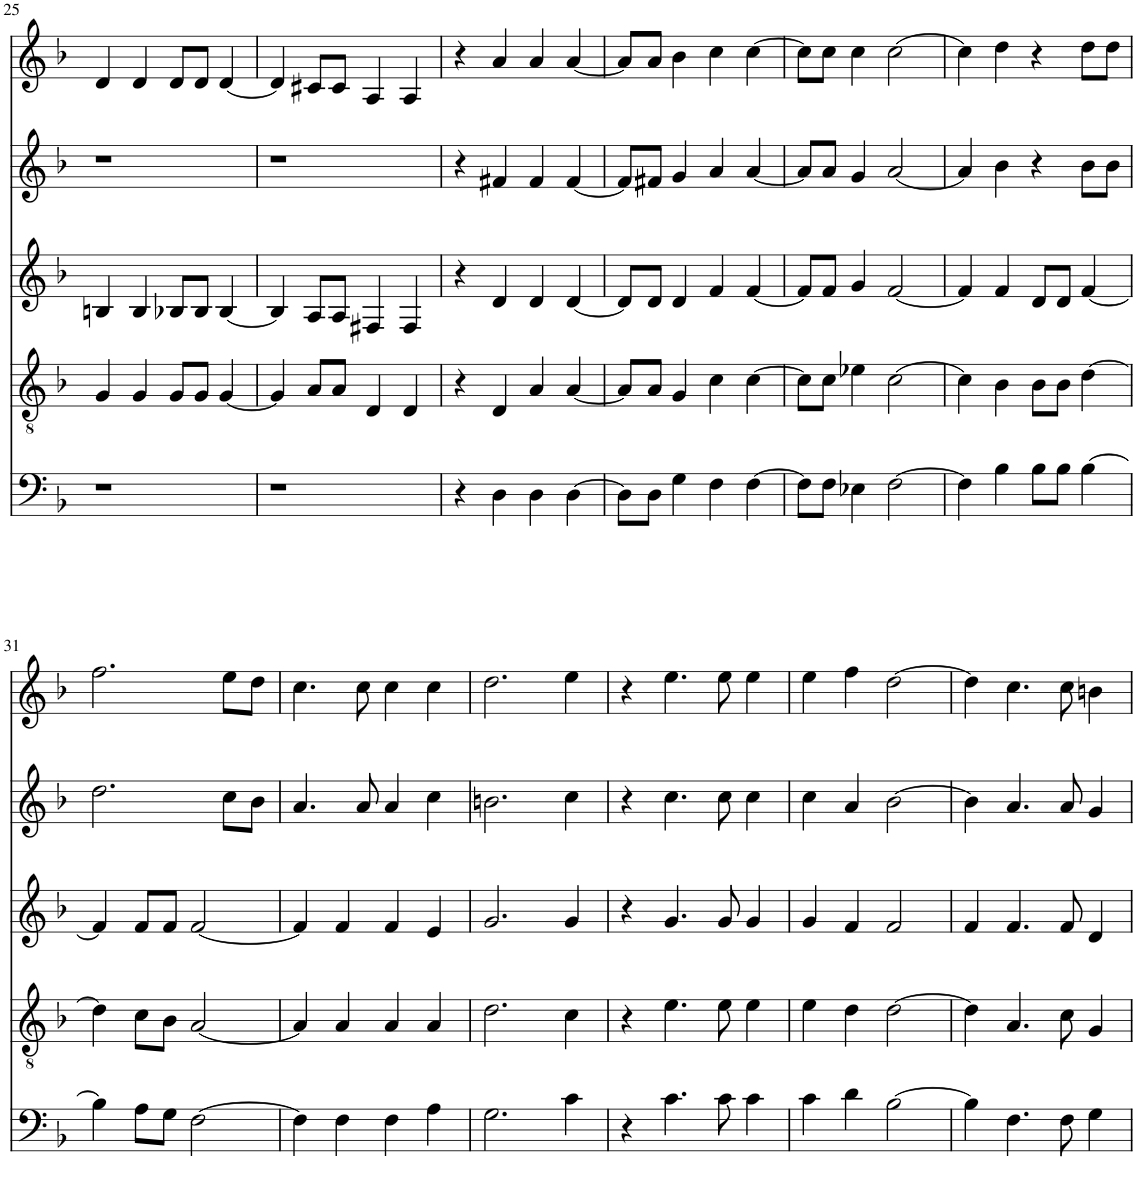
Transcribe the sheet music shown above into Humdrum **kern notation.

**kern	**kern	**kern	**kern	**kern
*part5	*part4	*part3	*part2	*part1
*staff5	*staff4	*staff3	*staff2	*staff1
*I"vox	*I"vox	*I"vox	*I"vox	*I"vox
!!LO:PB:g=z
*clefF4	*clefGv2	*clefG2	*clefG2	*clefG2
*k[b-]	*k[b-]	*k[b-]	*k[b-]	*k[b-]
*M4/4	*M4/4	*M4/4	*M4/4	*M4/4
=25	=25	=25	=25	=25
1r	4G/	4Bn/	1r	4d/
.	4G/	4B/	.	4d/
.	8G/L	8B-X/L	.	8d/L
.	8G/J	8B-/J	.	8d/J
.	[4G/	[4B-/	.	[4d/
=26	=26	=26	=26	=26
1r	4G/]	4B-/]	1r	4d/]
.	8A/L	8A/L	.	8c#X/L
.	8A/J	8A/J	.	8c#/J
.	4D/	4F#X/	.	4A/
.	4D/	4F#/	.	4A/
=27	=27	=27	=27	=27
4r	4r	4r	4r	4r
4D\	4D/	4d/	4f#X/	4a/
4D\	4A/	4d/	4f#/	4a/
[4D\	[4A/	[4d/	[4f#/	[4a/
=28	=28	=28	=28	=28
8D\L]	8A/L]	8d/L]	8f#/L]	8a/L]
8D\J	8A/J	8d/J	8f#X/J	8a/J
4G\	4G/	4d/	4g/	4b-\
4F\	4c\	4f/	4a/	4cc\
[4F\	[4c\	[4f/	[4a/	[4cc\
=29	=29	=29	=29	=29
8F\L]	8c\L]	8f/L]	8a/L]	8cc\L]
8F\J	8c\J	8f/J	8a/J	8cc\J
4E-X\	4e-X\	4g/	4g/	4cc\
[2F\	[2c\	[2f/	[2a/	[2cc\
=30	=30	=30	=30	=30
4F\]	4c\]	4f/]	4a/]	4cc\]
4B-\	4B-\	4f/	4b-\	4dd\
8B-\L	8B-\L	8d/L	4r	4r
8B-\J	8B-\J	8d/J	.	.
[4B-\	[4d\	[4f/	8b-\L	8dd\L
.	.	.	8b-\J	8dd\J
!!LO:LB:g=z
=31	=31	=31	=31	=31
4B-\]	4d\]	4f/]	2.dd\	2.ff\
8A\L	8c\L	8f/L	.	.
8G\J	8B-\J	8f/J	.	.
[2F\	[2A/	[2f/	.	.
.	.	.	8cc\L	8ee\L
.	.	.	8b-\J	8dd\J
=32	=32	=32	=32	=32
4F\]	4A/]	4f/]	4.a/	4.cc\
4F\	4A/	4f/	.	.
.	.	.	8a/	8cc\
4F\	4A/	4f/	4a/	4cc\
4A\	4A/	4e/	4cc\	4cc\
=33	=33	=33	=33	=33
2.G\	2.d\	2.g/	2.bn\	2.dd\
4c\	4c\	4g/	4cc\	4ee\
=34	=34	=34	=34	=34
4r	4r	4r	4r	4r
4.c\	4.e\	4.g/	4.cc\	4.ee\
8c\	8e\	8g/	8cc\	8ee\
4c\	4e\	4g/	4cc\	4ee\
=35	=35	=35	=35	=35
4c\	4e\	4g/	4cc\	4ee\
4d\	4d\	4f/	4a/	4ff\
[2B-\	[2d\	2f/	[2b-\	[2dd\
=36	=36	=36	=36	=36
4B-\]	4d\]	4f/	4b-\]	4dd\]
4.F\	4.A/	4.f/	4.a/	4.cc\
8F\	8c\	8f/	8a/	8cc\
4G\	4G/	4d/	4g/	4bn\
=	=	=	=	=
*-	*-	*-	*-	*-
